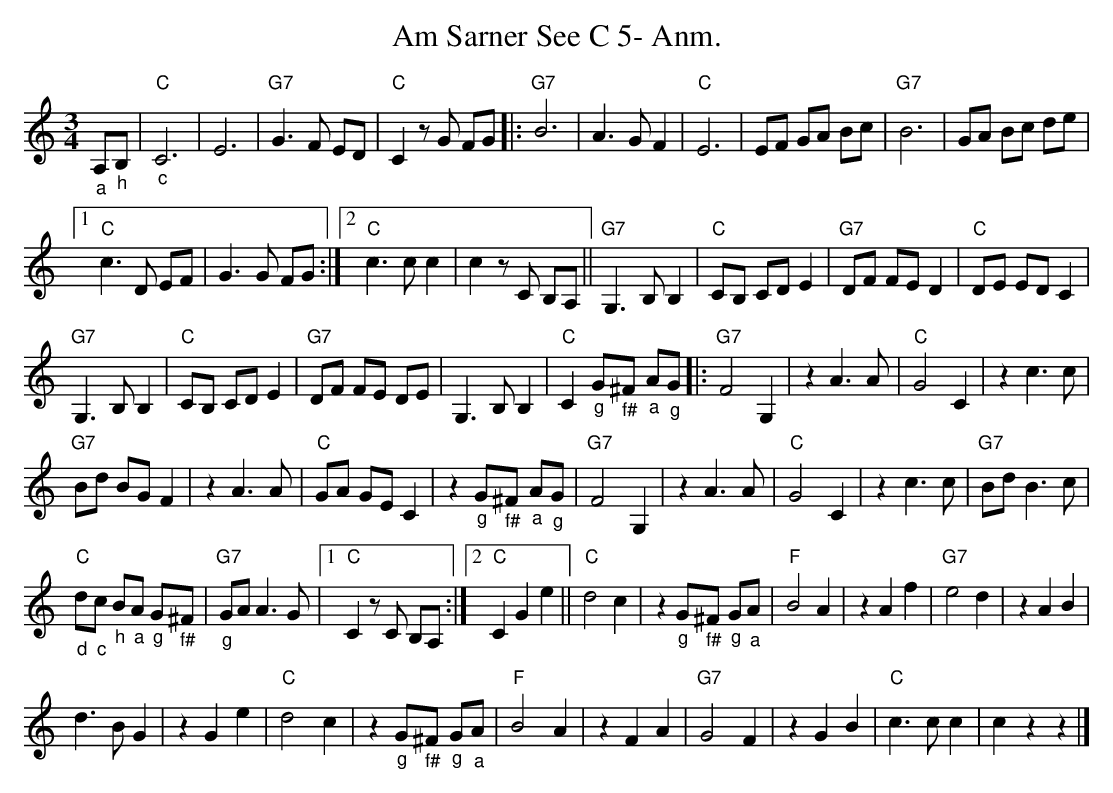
X:1
T:Am Sarner See C 5- Anm.
M:3/4
L:1/8
K:Cmaj
"_a"A,"_h"B, | "C""_c"C6 | E6 | "G7"G3F ED | "C"C2 zG FG |: "G7"B6 | A3G F2 | "C"E6 | EF GA Bc | "G7"B6 | GA Bc de |1
"C"c3D EF | G3G FG :|2 "C"c3c c2 | c2 zC B,A, || "G7"G,3B, B,2 | "C"CB, CD E2 | "G7"DF FE D2 | "C"DE ED C2 |
"G7"G,3B, B,2 | "C"CB, CD E2 | "G7"DF FE DE | G,3B, B,2 | "C"C2 "_g"G"_f#"^F "_a"A"_g"G |: "G7"F4 G,2 | z2 A3A | "C"G4C2 | z2 c3c |
"G7"Bd BG F2 | z2 A3A | "C"GA GE C2 | z2 "_g"G"_f#"^F "_a"A"_g"G | "G7"F4G,2 | z2A3A | "C"G4C2 | z2 c3c | "G7"Bd B3c |
"C""_d"d"_c"c "_h"B"_a"A "_g"G"_f#"^F | "G7""_g"GA A3G |1 "C"C2 zC B,A, :|2 "C"C2G2e2 || "C"d4 c2 | z2 "_g"G"_f#"^F "_g"G"_a"A | "F"B4 A2 | z2 A2 f2 | "G7"e4d2 | z2 A2B2 |
d3B G2 | z2 G2e2 | "C"d4c2 | z2 "_g"G"_f#"^F "_g"G"_a"A | "F"B4A2 | z2 F2A2 | "G7"G4F2 | z2 G2B2 | "C"c3c c2 | c2 z2z2 |]
